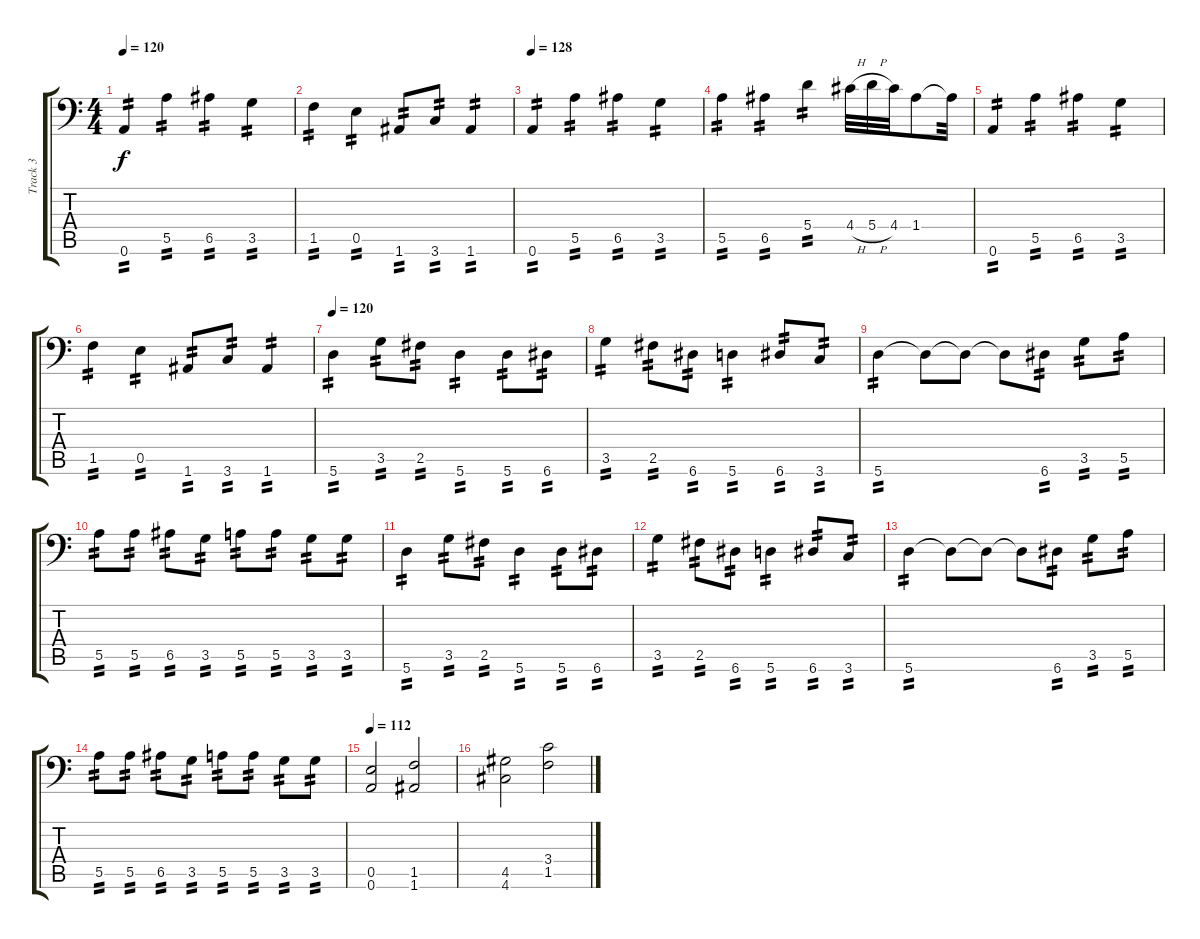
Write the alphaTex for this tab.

\track ("Track 3" "Track 3") {instrument overdrivenguitar}
\staff {score tabs}
\tuning (B3 Gb3 D3 A2 E2 A1) {hide}
\ts (4 4)
\tempo 120
\clef f4
\ks c
0.6.4{tp 2 dy f} 5.5.4{tp 2} 6.5.4{tp 2} 3.5.4{tp 2} |
1.5.4{tp 2} 0.5.4{tp 2} 1.6.8{tp 2} 3.6.8{tp 2} 1.6.4{tp 2} |
\tempo 128
0.6.4{tp 2} 5.5.4{tp 2} 6.5.4{tp 2} 3.5.4{tp 2} |
5.5.4{tp 2} 6.5.4{tp 2} 5.4.4{tp 2} 4.4{h}.32 5.4{h}.32 4.4.32 1.4.8 1.4{t}.32 |
0.6.4{tp 2} 5.5.4{tp 2} 6.5.4{tp 2} 3.5.4{tp 2} |
1.5.4{tp 2} 0.5.4{tp 2} 1.6.8{tp 2} 3.6.8{tp 2} 1.6.4{tp 2} |
\tempo 120
5.6.4{tp 2} 3.5.8{tp 2} 2.5.8{tp 2} 5.6.4{tp 2} 5.6.8{tp 2} 6.6.8{tp 2} |
3.5.4{tp 2} 2.5.8{tp 2} 6.6.8{tp 2} 5.6.4{tp 2} 6.6.8{tp 2} 3.6.8{tp 2} |
5.6.4{tp 2} 5.6{t}.8 5.6{t}.8 5.6{t}.8 6.6.8{tp 2} 3.5.8{tp 2} 5.5.8{tp 2} |
5.5.8{tp 2} 5.5.8{tp 2} 6.5.8{tp 2} 3.5.8{tp 2} 5.5.8{tp 2} 5.5.8{tp 2} 3.5.8{tp 2} 3.5.8{tp 2} |
5.6.4{tp 2} 3.5.8{tp 2} 2.5.8{tp 2} 5.6.4{tp 2} 5.6.8{tp 2} 6.6.8{tp 2} |
3.5.4{tp 2} 2.5.8{tp 2} 6.6.8{tp 2} 5.6.4{tp 2} 6.6.8{tp 2} 3.6.8{tp 2} |
5.6.4{tp 2} 5.6{t}.8 5.6{t}.8 5.6{t}.8 6.6.8{tp 2} 3.5.8{tp 2} 5.5.8{tp 2} |
5.5.8{tp 2} 5.5.8{tp 2} 6.5.8{tp 2} 3.5.8{tp 2} 5.5.8{tp 2} 5.5.8{tp 2} 3.5.8{tp 2} 3.5.8{tp 2} |
\tempo 112
(0.5 0.6).2 (1.5 1.6).2 |
(4.5 4.6).2 (3.4 1.5).2
